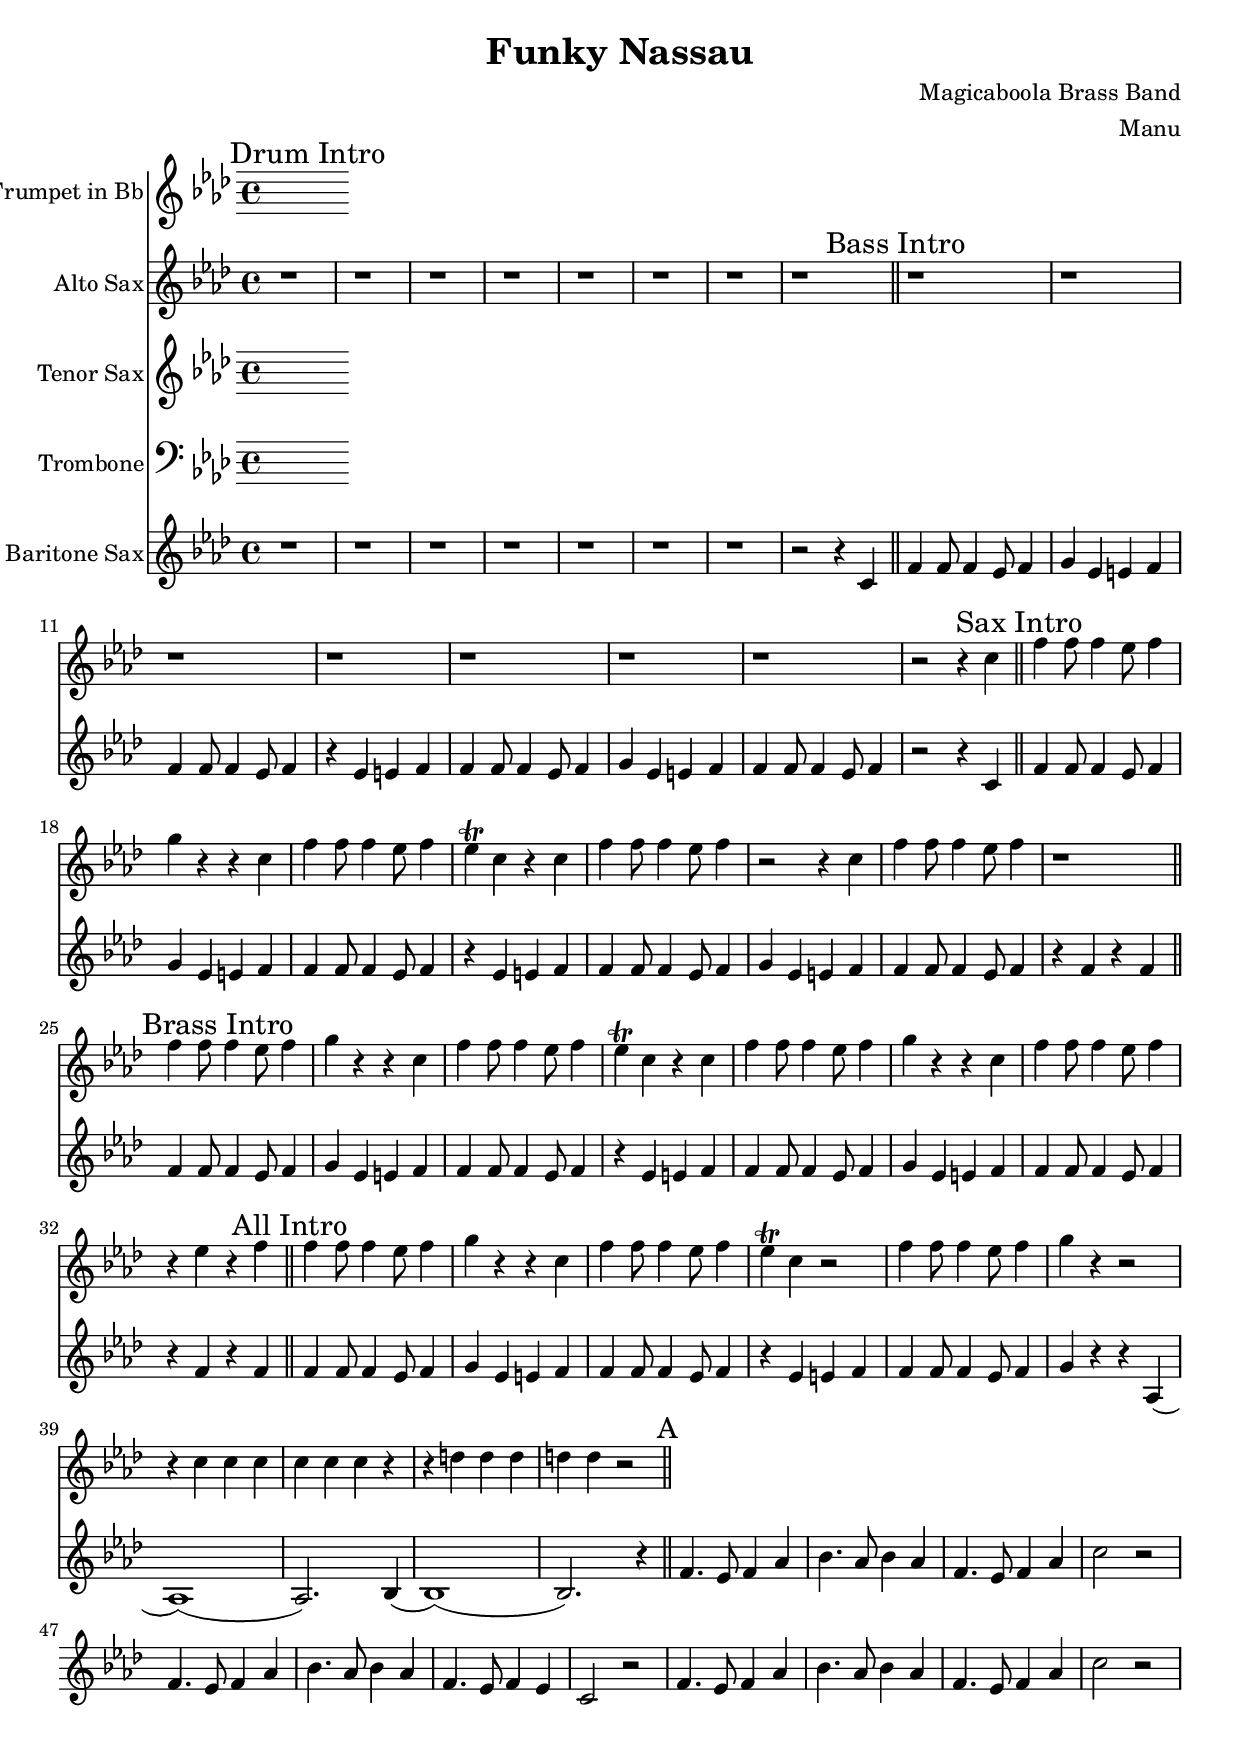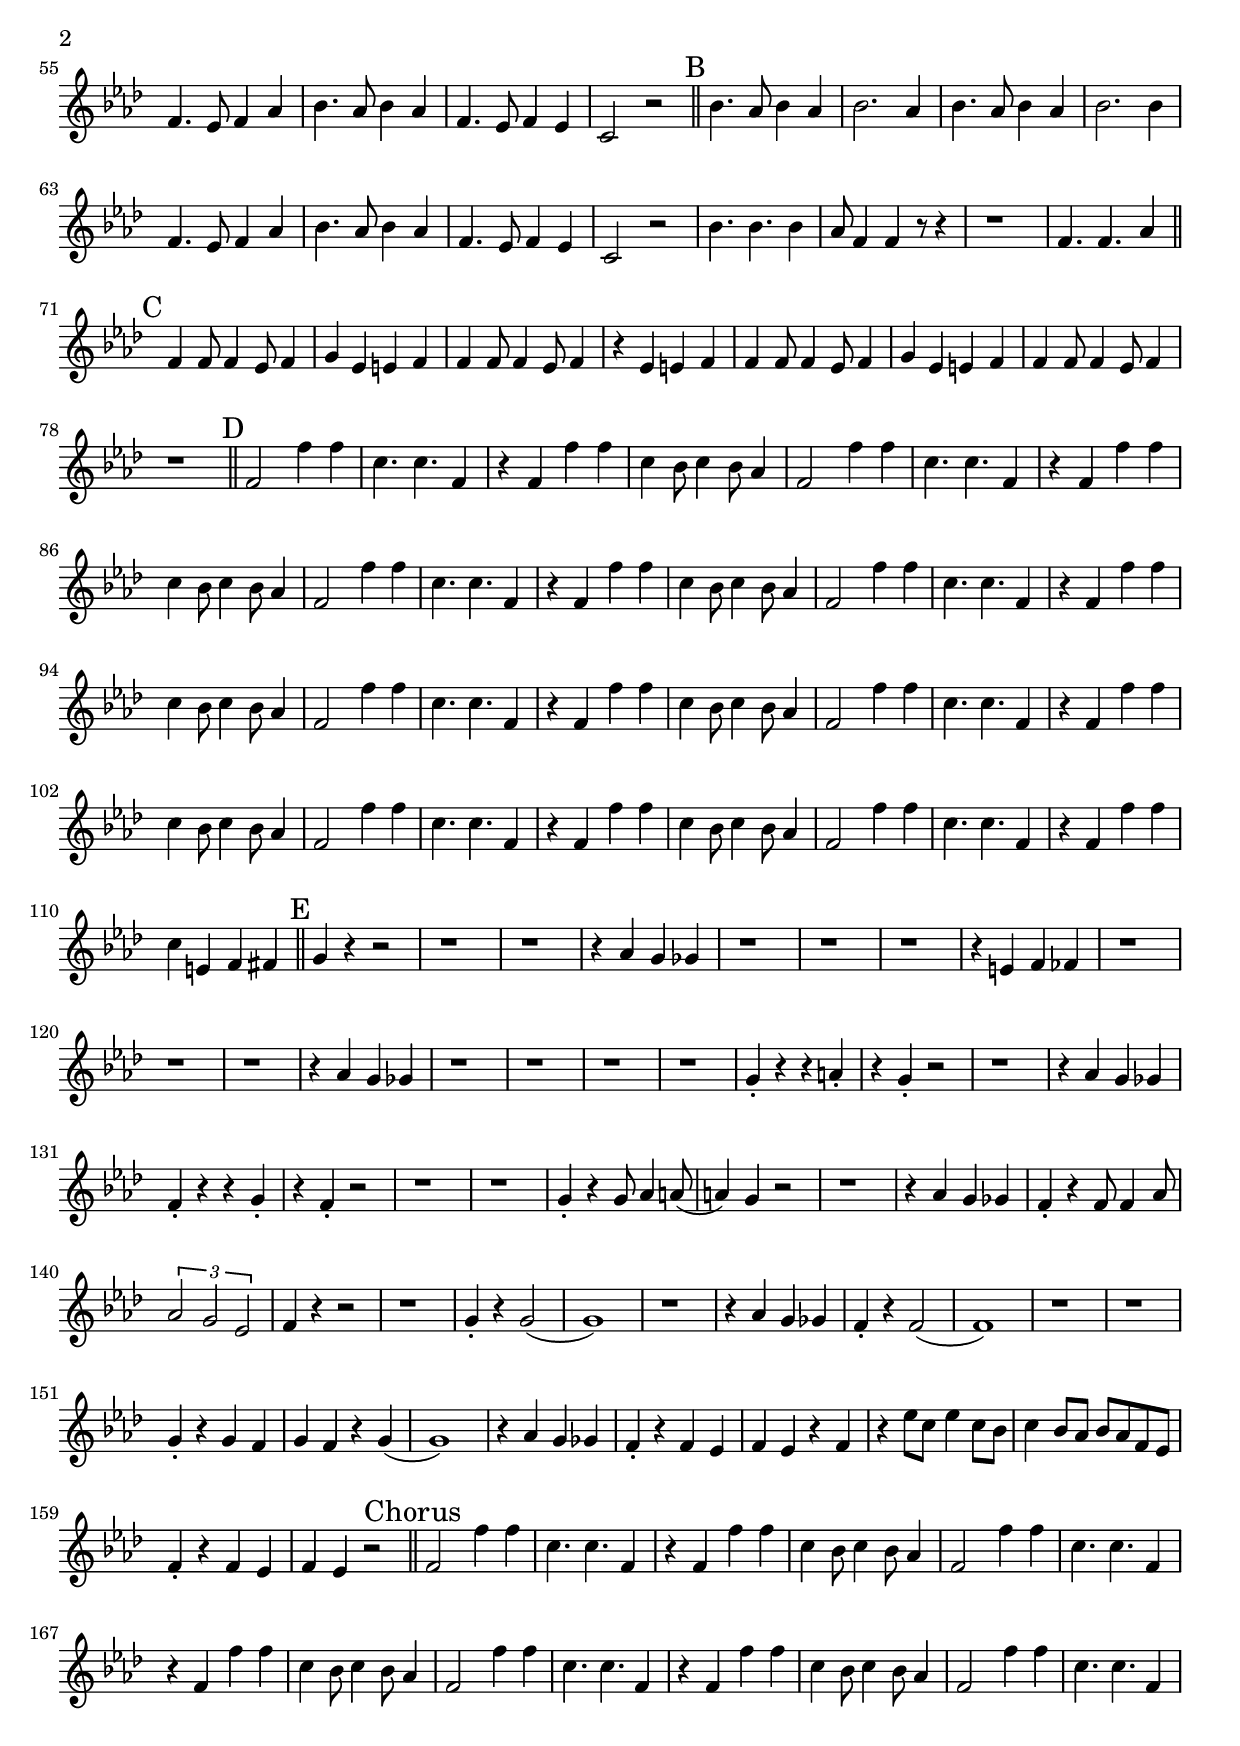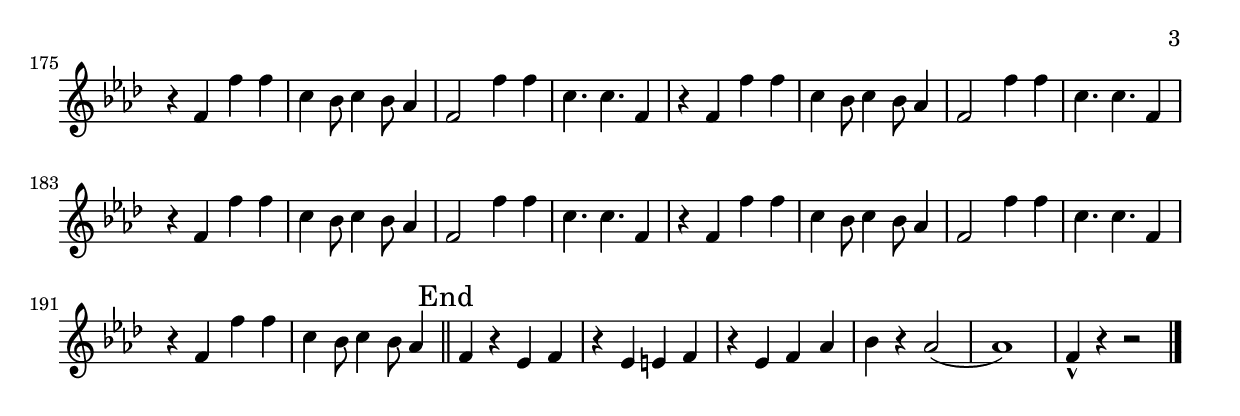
\version "2.18.2"

\header {
  title = "Funky Nassau"
  composer = "Magicaboola Brass Band"
  arranger = "Manu"
}

global = {
  \key f \minor
  \time 4/4
}

trumpetBb = \relative c'' {
  \global
  \transposition bes
  % Music follows here.

}

altoSax = \relative c'' {
  \global
  \transposition es
  
  % Drum Intro
  r1 | r | r | r | r | r | r | r \bar "||"

  % Bass Intro
  r | r | r | r | r | r | r | r2 r4 c \bar "||"

  % Sax Intro
  f4 f8 f4 ees8 f4 | g r r c, | f4 f8 f4 ees8 f4 | ees\trill c r c |
  f4 f8 f4 ees8 f4 | r2 r4 c | f4 f8 f4 ees8 f4 | r1 \bar "||"
  
  % Brass Intro
  f4 f8 f4 ees8 f4 | g r r c, | f4 f8 f4 ees8 f4 | ees\trill c r c |
  f4 f8 f4 ees8 f4 | g r r c, | f4 f8 f4 ees8 f4 | r ees r f \bar "||"
  
  % All Intro
  f4 f8 f4 ees8 f4 | g r r c, | f4 f8 f4 ees8 f4 | ees\trill c r2 |
  f4 f8 f4 ees8 f4 | g r r2 | r4 c, c c | c c c r |
  r d d d | d d r2 \bar "||"

}

tenorSax = \relative c'' {
  \global
  \transposition bes,
  % Music follows here.

}

trombone = \relative c {
  \global
  % Music follows here.

}

baritonSaxPartD = {f2 f'4 f4 | c4. c f,4 | r f4 f' f | c bes8 c4 bes8 aes4 |}
baritonSaxSolo = \baritonSaxPartD

baritoneSax = \relative c'' {
  \global
  \transposition es,
  % Drum Intro
  \mark "Drum Intro"
  r1 | r | r | r | r | r | r | r2 r4 c, \bar "||"

  % Bass Intro
  \mark "Bass Intro"
  f4 f8 f4 ees8 f4 | g ees e f | f4 f8 f4 ees8 f4 | r ees e f |
  f4 f8 f4 ees8 f4 | g ees e f | f4 f8 f4 ees8 f4 | r2 r4 c \bar "||"

  % Sax Intro
  \mark "Sax Intro"
  f4 f8 f4 ees8 f4 | g ees e f | f4 f8 f4 ees8 f4 | r ees e f |
  f4 f8 f4 ees8 f4 | g ees e f | f4 f8 f4 ees8 f4 | r f r f \bar "||"

  % Brass Intro
  \mark "Brass Intro"
  f4 f8 f4 ees8 f4 | g ees e f | f4 f8 f4 ees8 f4 | r ees e f |
  f4 f8 f4 ees8 f4 | g ees e f | f4 f8 f4 ees8 f4 | r f r f \bar "||"

  % All Intro
  \mark "All Intro"
  f4 f8 f4 ees8 f4 | g ees e f | f4 f8 f4 ees8 f4 | r ees e f |
  f4 f8 f4 ees8 f4 | g r r aes,( | aes1) (| aes2.) bes4 ( | bes1) (| bes2.) r4 \bar "||"

  % A
  \mark "A"
  f'4. ees8 f4 aes | bes4. aes8 bes4 aes | f4. ees8 f4 aes | c2 r2 |
  f,4. ees8 f4 aes | bes4. aes8 bes4 aes | f4. ees8 f4 ees | c2 r2 |

  f4. ees8 f4 aes | bes4. aes8 bes4 aes | f4. ees8 f4 aes | c2 r2 |
  f,4. ees8 f4 aes | bes4. aes8 bes4 aes | f4. ees8 f4 ees | c2 r2 \bar "||"

  % B
  \mark "B"
  bes'4. aes8 bes4 aes4 | bes2. aes4 | bes4. aes8 bes4 aes4 | bes2. bes4 |
  f4. ees8 f4 aes | bes4. aes8 bes4 aes | f4. ees8 f4 ees | c2 r2 |

  bes'4. bes bes4 | aes8 f4 f r8 r4 | r1 | f4. f4. aes4 \bar "||"

  % C
  \mark "C"
  f4 f8 f4 ees8 f4 | g ees e f | f4 f8 f4 ees8 f4 | r ees e f |
  f4 f8 f4 ees8 f4 | g ees e f | f4 f8 f4 ees8 f4 | r1  \bar "||"

  % D
  \mark "D"
  \baritonSaxPartD \baritonSaxPartD \baritonSaxPartD \baritonSaxPartD
  \baritonSaxPartD \baritonSaxPartD \baritonSaxPartD
   f2 f'4 f4 | c4. c f,4 | r f4 f' f | c e, f fis \bar "||"

  % E
  \mark "E"
  g r r2 | r1 | r | r4 aes g ges |
  r1 | r | r | r4 e f fes |
  r1 | r |  r | r4 aes g ges |
  r1 | r1 | r1 | r1 |
  g4-. r r a-. | r g4-. r2 | r1 | r4 aes g ges |
  f4-. r r g-. | r f4-. r2 | r1 | r |
  g4-. r g8 aes4 a8 (|a4) g r2 | r1 | r4 aes g ges |
  f4-. r f8 f4 aes8 | \times 2/3 { aes2 g ees} | f4 r r2 | r1 |
  g4-. r g2 (|g1) | r1 | r4 aes g ges |
  f4-. r f2 (|f1) | r1 | r |
  g4-. r g f | g f r g (| g1) | r4 aes g ges |
  f4-. r f ees | f ees r f | r ees'8 c ees4  c8 bes | c4 bes8 aes bes aes f ees |
  f4-. r f ees | f ees r2 \bar "||"

  % Chorus
  \mark "Chorus"
  \baritonSaxSolo \baritonSaxSolo \baritonSaxSolo \baritonSaxSolo
  \baritonSaxSolo \baritonSaxSolo \baritonSaxSolo \baritonSaxSolo \bar "||"

  % End
  \mark "End"
  f4 r ees f | r ees e f | r ees f aes | bes4 r aes2 (| aes1) | f4-^ r r2 \bar "|."

}

trumpetBbPart = \new Staff \with {
  instrumentName = "Trumpet in Bb"
  midiInstrument = "trumpet"
} \trumpetBb

altoSaxPart = \new Staff \with {
  instrumentName = "Alto Sax"
  midiInstrument = "alto sax"
} \altoSax

tenorSaxPart = \new Staff \with {
  instrumentName = "Tenor Sax"
  midiInstrument = "tenor sax"
} \tenorSax

trombonePart = \new Staff \with {
  instrumentName = "Trombone"
  midiInstrument = "trombone"
} { \clef bass \trombone }

baritoneSaxPart = \new Staff \with {
  instrumentName = "Baritone Sax"
  midiInstrument = "baritone sax"
} \baritoneSax

\score {
  <<
    \trumpetBbPart
    \altoSaxPart
    \tenorSaxPart
    \trombonePart
    \baritoneSaxPart
  >>
  \layout { }
  \midi {
    \context {
      \Score
      tempoWholesPerMinute = #(ly:make-moment 120 4)
    }
  }
}
